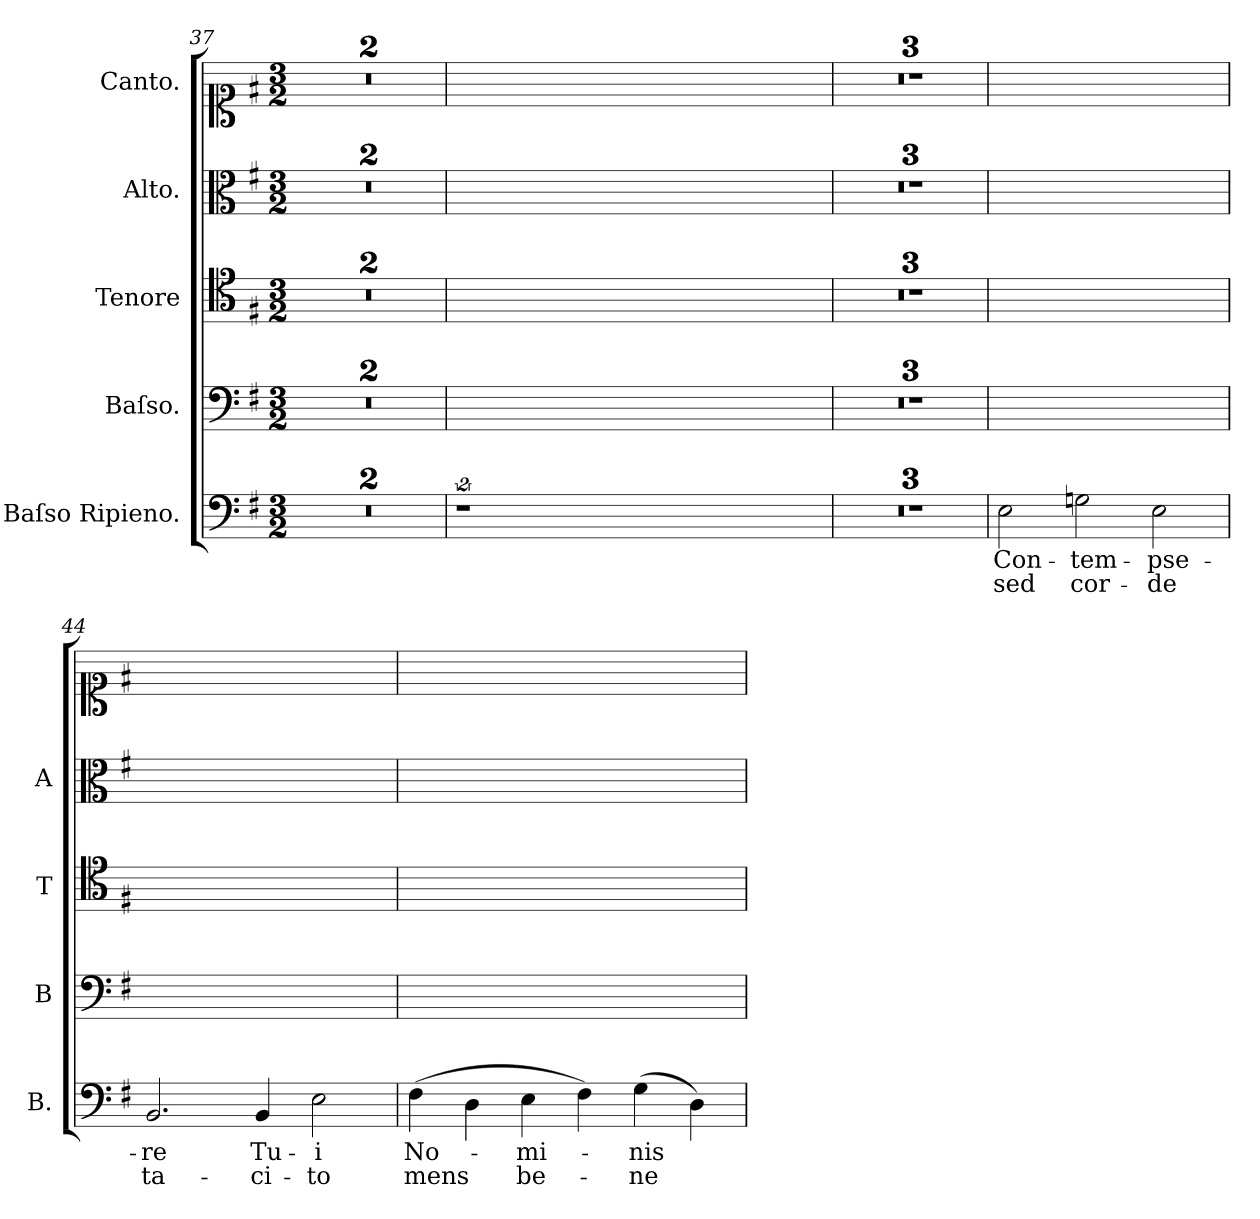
**kern	**text	**text	**kern	**kern	**kern	**kern
*part5	*part5	*part5	*part4	*part3	*part2	*part1
*staff5	*staff5	*staff5	*staff4	*staff3	*staff2	*staff1
*I"Baſso Ripieno.	*	*	*I"Baſso.	*I"Tenore	*I"Alto.	*I"Canto.
*I'B.	*	*	*I'B	*I'T	*I'A	*
*clefF4	*	*	*clefF4	*clefC4	*clefC3	*clefC1
*k[f#]	*	*	*k[f#]	*k[f#]	*k[f#]	*k[f#]
*G:	*	*	*G:	*G:	*G:	*G:
*M3/2	*	*	*M3/2	*M3/2	*M3/2	*M3/2
=37	=37	=37	=37	=37	=37	=37
1.ryy	.	.	1.ryy	1.ryy	1.ryy	1.ryy
=38	=38	=38	=38	=38	=38	=38
1.r	.	.	1.ryy	1.ryy	1.ryy	1.ryy
=39	=39	=39	=39	=39	=39	=39
2%9r	.	.	1.ryy	1.ryy	1.ryy	1.ryy
.	.	.	0.ryy	0.ryy	0.ryy	0.ryy
=40	=40	=40	=40	=40	=40	=40
1.ryy	.	.	1.ryy	1.ryy	1.ryy	1.ryy
=41	=41	=41	=41	=41	=41	=41
1.ryy	.	.	1.ryy	1.ryy	1.ryy	1.ryy
=42	=42	=42	=42	=42	=42	=42
1.r	.	.	1.ryy	1.ryy	1.ryy	1.ryy
=43	=43	=43	=43	=43	=43	=43
2E\	Con-	sed	1.ryy	1.ryy	1.ryy	1.ryy
2Gn\	-tem-	cor-	.	.	.	.
2E\	-pse-	-de	.	.	.	.
=44	=44	=44	=44	=44	=44	=44
2.BB/	-re	ta-	1.ryy	1.ryy	1.ryy	1.ryy
4BB/	Tu-	-ci-	.	.	.	.
2E\	-i	-to	.	.	.	.
=45	=45	=45	=45	=45	=45	=45
(4F#\	No-	mens	1.ryy	1.ryy	1.ryy	1.ryy
4D\	.	.	.	.	.	.
4E\	-mi-	be-	.	.	.	.
4F#\)	.	.	.	.	.	.
(4G\	-nis	-ne	.	.	.	.
4D\)	.	.	.	.	.	.
=	=	=	=	=	=	=
*-	*-	*-	*-	*-	*-	*-
